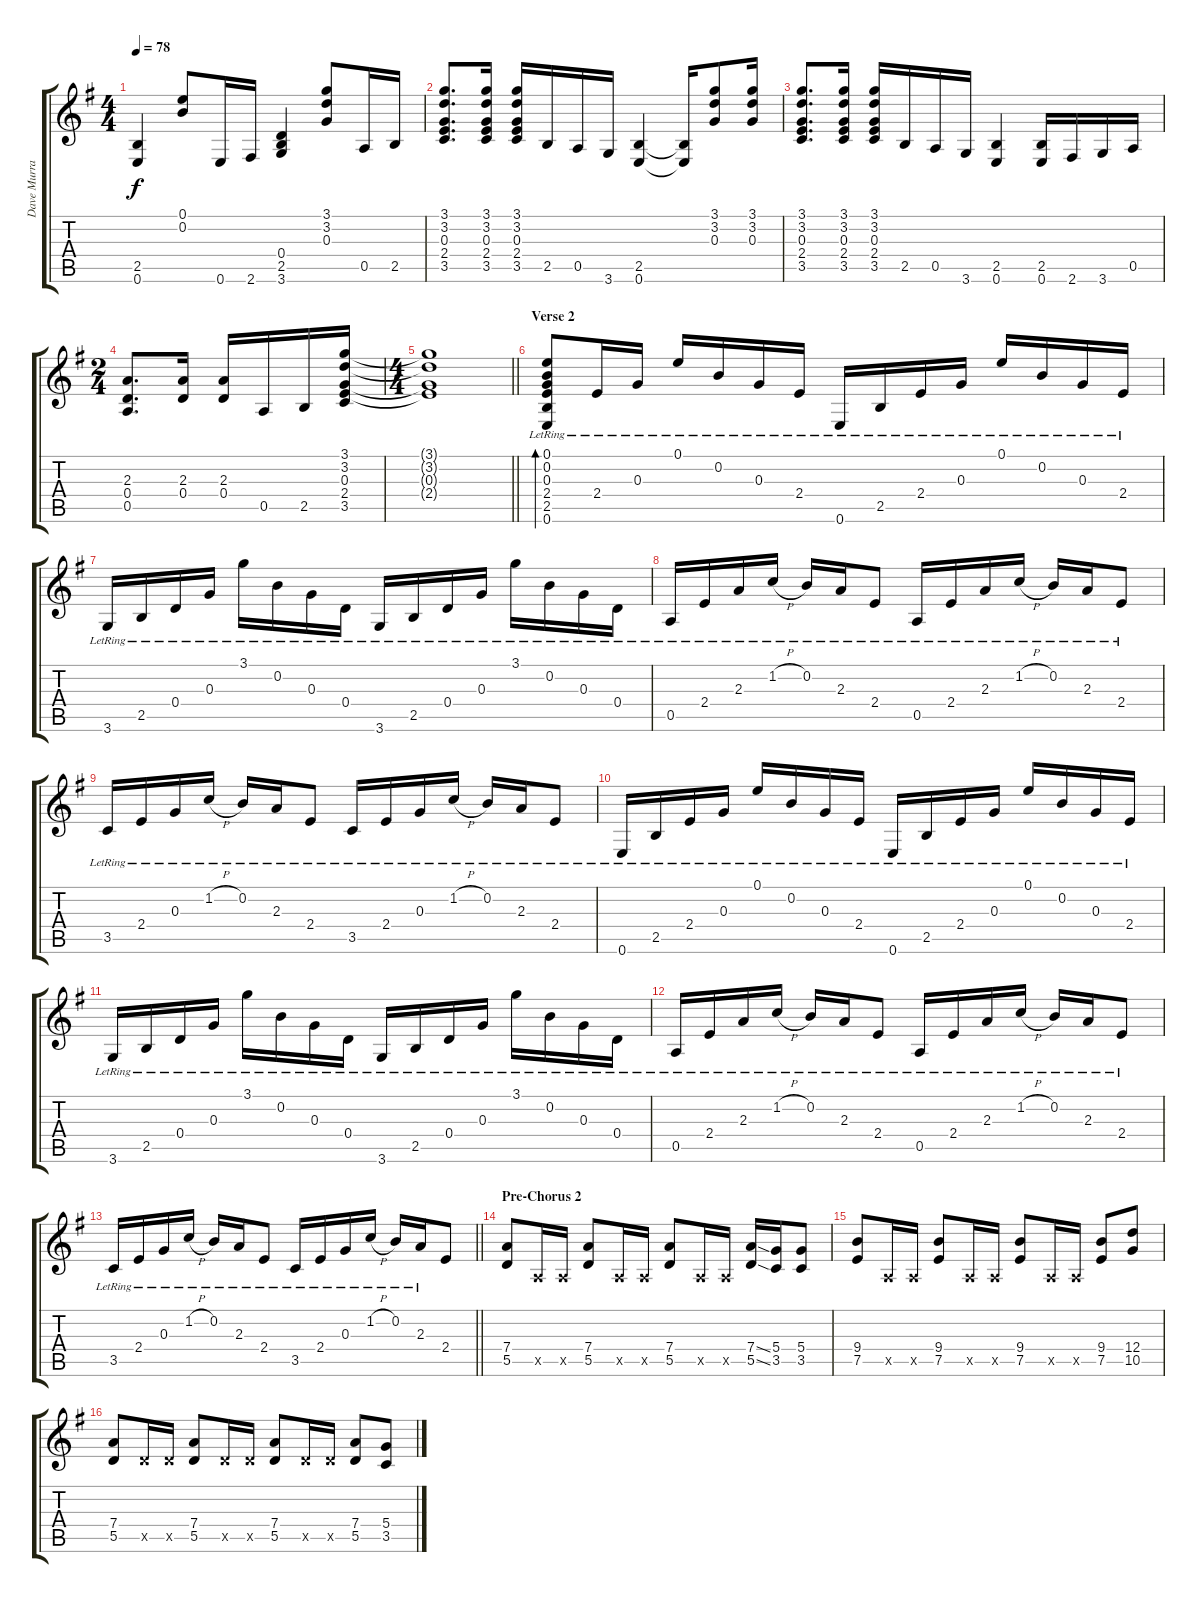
\track ("Dave Murray" "Dave Murra") {instrument overdrivenguitar}
\staff {score tabs}
\tuning (E4 B3 G3 D3 A2 E2) {hide}
\ts (4 4)
\tempo 78
\clef g2
\ks g
(2.5 0.6).4{dy f} (0.1 0.2).8 0.6.16 2.6.16 (0.4 2.5 3.6).4 (3.1 3.2 0.3).8 0.5.16 2.5.16 |
(3.1 3.2 0.3 2.4 3.5).8{d} (3.1 3.2 0.3 2.4 3.5).16 (3.1 3.2 0.3 2.4 3.5).16 2.5.16 0.5.16 3.6.16 (2.5 0.6).4 (2.5{t} 0.6{t}).16 (3.1 3.2 0.3).8 (3.1 3.2 0.3).16 |
(3.1 3.2 0.3 2.4 3.5).8{d} (3.1 3.2 0.3 2.4 3.5).16 (3.1 3.2 0.3 2.4 3.5).16 2.5.16 0.5.16 3.6.16 (2.5 0.6).4 (2.5 0.6).16 2.6.16 3.6.16 0.5.16 |
\ts (2 4)
(2.3 0.4 0.5).8{d} (2.3 0.4).16 (2.3 0.4).16 0.5.16 2.5.16 (3.1 3.2 0.3 2.4 3.5).16 |
\ts (4 4)
\barLineRight lightlight
(3.1{t} 3.2{t} 0.3{t} 2.4{t}).1 |
\section ("" "Verse 2")
(0.1{lr} 0.2{lr} 0.3{lr} 2.4{lr} 2.5{lr} 0.6{lr}).8{bd 240 instrument acousticguitarsteel} 2.4{lr}.16 0.3{lr}.16 0.1{lr}.16 0.2{lr}.16 0.3{lr}.16 2.4{lr}.16 0.6{lr}.16 2.5{lr}.16 2.4{lr}.16 0.3{lr}.16 0.1{lr}.16 0.2{lr}.16 0.3{lr}.16 2.4{lr}.16 |
3.6{lr}.16 2.5{lr}.16 0.4{lr}.16 0.3{lr}.16 3.1{lr}.16 0.2{lr}.16 0.3{lr}.16 0.4{lr}.16 3.6{lr}.16 2.5{lr}.16 0.4{lr}.16 0.3{lr}.16 3.1{lr}.16 0.2{lr}.16 0.3{lr}.16 0.4{lr}.16 |
0.5{lr}.16 2.4{lr}.16 2.3{lr}.16 1.2{h lr}.16 0.2{lr}.16 2.3{lr}.16 2.4{lr}.8 0.5{lr}.16 2.4{lr}.16 2.3{lr}.16 1.2{h lr}.16 0.2{lr}.16 2.3{lr}.16 2.4{lr}.8 |
3.5{lr}.16 2.4{lr}.16 0.3{lr}.16 1.2{h lr}.16 0.2{lr}.16 2.3{lr}.16 2.4{lr}.8 3.5{lr}.16 2.4{lr}.16 0.3{lr}.16 1.2{h lr}.16 0.2{lr}.16 2.3{lr}.16 2.4{lr}.8 |
0.6{lr}.16 2.5{lr}.16 2.4{lr}.16 0.3{lr}.16 0.1{lr}.16 0.2{lr}.16 0.3{lr}.16 2.4{lr}.16 0.6{lr}.16 2.5{lr}.16 2.4{lr}.16 0.3{lr}.16 0.1{lr}.16 0.2{lr}.16 0.3{lr}.16 2.4{lr}.16 |
3.6{lr}.16 2.5{lr}.16 0.4{lr}.16 0.3{lr}.16 3.1{lr}.16 0.2{lr}.16 0.3{lr}.16 0.4{lr}.16 3.6{lr}.16 2.5{lr}.16 0.4{lr}.16 0.3{lr}.16 3.1{lr}.16 0.2{lr}.16 0.3{lr}.16 0.4{lr}.16 |
0.5{lr}.16 2.4{lr}.16 2.3{lr}.16 1.2{h lr}.16 0.2{lr}.16 2.3{lr}.16 2.4{lr}.8 0.5{lr}.16 2.4{lr}.16 2.3{lr}.16 1.2{h lr}.16 0.2{lr}.16 2.3{lr}.16 2.4{lr}.8 |
\barLineRight lightlight
3.5{lr}.16 2.4{lr}.16 0.3{lr}.16 1.2{h lr}.16 0.2{lr}.16 2.3{lr}.16 2.4{lr}.8 3.5{lr}.16 2.4{lr}.16 0.3{lr}.16 1.2{h lr}.16 0.2{lr}.16 2.3{lr}.16 2.4.8 |
\section ("" "Pre-Chorus 2")
(7.4 5.5).8{instrument overdrivenguitar} 0.5{x}.16 0.5{x}.16 (7.4 5.5).8 0.5{x}.16 0.5{x}.16 (7.4 5.5).8 0.5{x}.16 0.5{x}.16 (7.4{ss} 5.5{ss}).16 (5.4 3.5).16 (5.4 3.5).8 |
(9.4 7.5).8 0.5{x}.16 0.5{x}.16 (9.4 7.5).8 0.5{x}.16 0.5{x}.16 (9.4 7.5).8 0.5{x}.16 0.5{x}.16 (9.4 7.5).8 (12.4 10.5).8 |
(7.4 5.5).8 5.5{x}.16 5.5{x}.16 (7.4 5.5).8 5.5{x}.16 5.5{x}.16 (7.4 5.5).8 5.5{x}.16 5.5{x}.16 (7.4 5.5).8 (5.4 3.5).8
